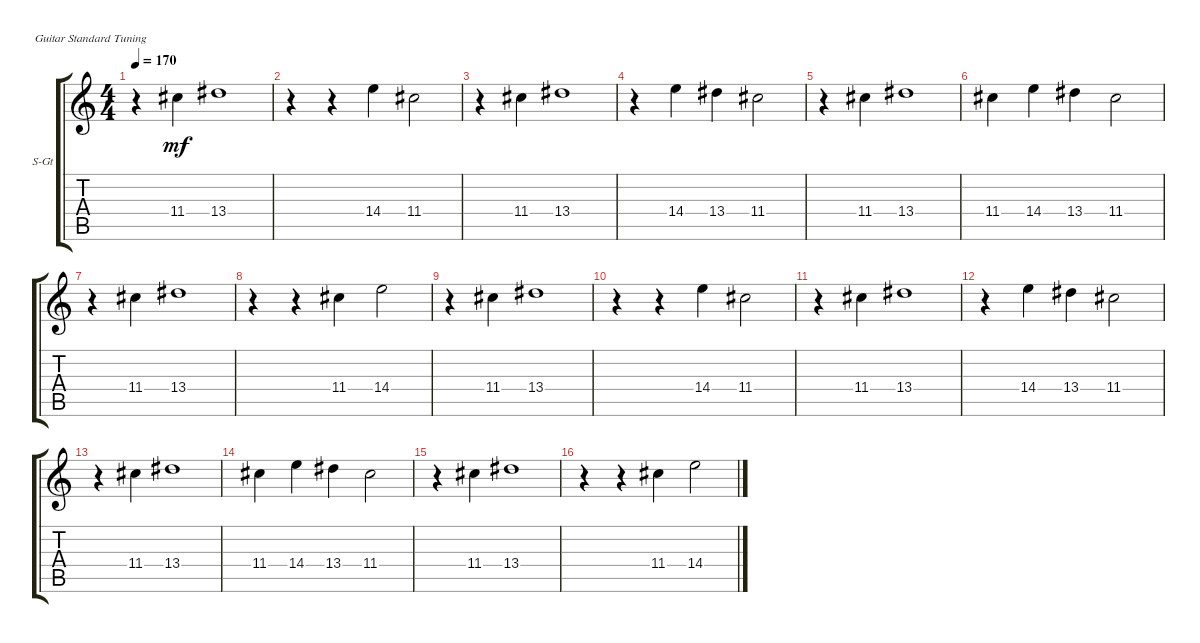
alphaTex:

\defaultSystemsLayout 4
\bracketExtendMode groupsimilarinstruments
\firstSystemTrackNameOrientation horizontal
\otherSystemsTrackNameOrientation horizontal
\track ("Steel Guitar" "S-Gt") {instrument acousticguitarsteel}
\staff {score tabs}
\tuning (E4 B3 G3 D3 A2 E2)
\ts (4 4)
\tempo 170
\clef g2
\ks c
r.4{dy mf} 11.4.4 13.4.1 |
r.4 r.4 14.4.4 11.4.2 |
r.4 11.4.4 13.4.1 |
r.4 14.4.4 13.4.4 11.4.2 |
r.4 11.4.4 13.4.1 |
11.4.4 14.4.4 13.4.4 11.4.2 |
r.4 11.4.4 13.4.1 |
r.4 r.4 11.4.4 14.4.2 |
r.4 11.4.4 13.4.1 |
r.4 r.4 14.4.4 11.4.2 |
r.4 11.4.4 13.4.1 |
r.4 14.4.4 13.4.4 11.4.2 |
r.4 11.4.4 13.4.1 |
11.4.4 14.4.4 13.4.4 11.4.2 |
r.4 11.4.4 13.4.1 |
r.4 r.4 11.4.4 14.4.2
